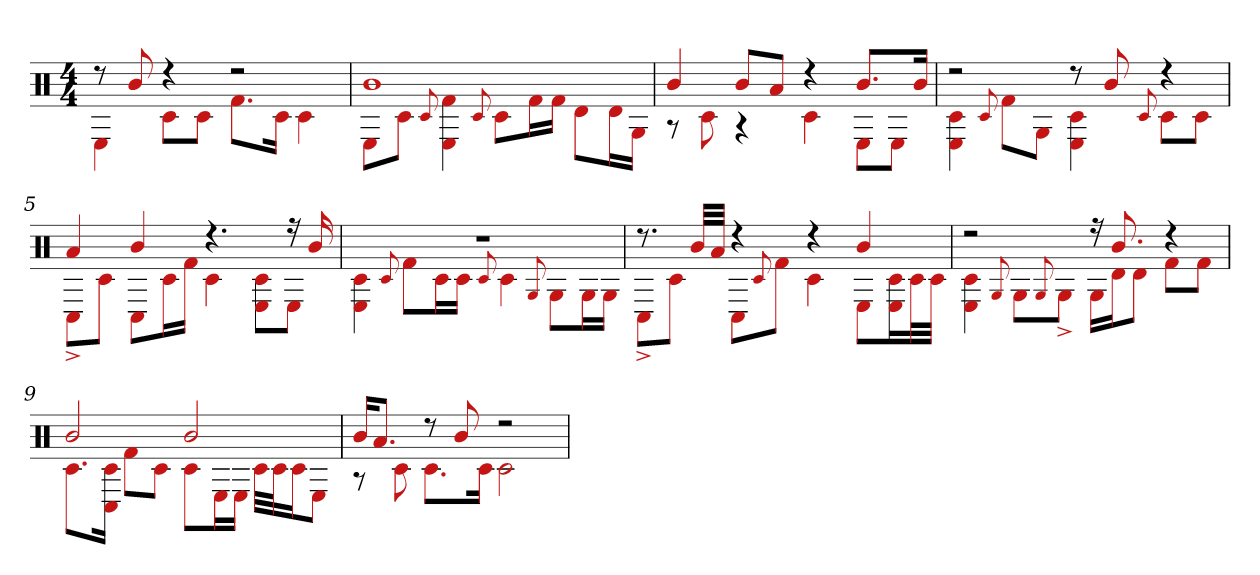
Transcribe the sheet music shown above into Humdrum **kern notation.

**kern
*part1
*staff1
*clefX
*k[]
*M4/4
=1
*^
8r	4E
8b	.
4r	8c#L
.	8c#J
2r	8.f#L
.	16c#Jk
.	4c#
=2	=2
1b	8EL
.	8c#J
.	8qqc#
.	4E 4f#
.	8qqc#
.	8c#L
.	16f#L
.	16f#JJ
.	8dL
.	16dL
.	16GJJ
=3	=3
4b	8r
.	8c#
8bL	4r
8aJ	.
4r	4c#
8.bL	8EL
.	8EJ
16bJk	.
=4	=4
2r	4c# 4E
.	8qqc#
.	8f#L
.	8GJ
8r	4c# 4E
8b	.
.	8qqc#
4r	8c#L
.	8c#J
=5	=5
4a	8C#^L
.	8c#J
4b	8C#L
.	16c#L
.	16f#JJ
4.r	4c#
.	8c# 8EL
16r	8EJ
16b	.
=6	=6
1r	4c# 4E
.	8qqc#
.	8f#L
.	16c#L
.	16c#JJ
.	8qqc#
.	4c#
.	8qqG
.	8GL
.	16GL
.	16GJJ
=7	=7
8.r	8C#^L
.	8c#J
32bLLL	.
32aJJJ	.
4r	8C#L
.	8qqc#
.	8f#J
4r	4c#
4b	8EL
.	16E 16c#L
.	32c#L
.	32c#JJJ
=8	=8
2r	4c# 4E
.	8qqG
.	8GL
.	8qqG
.	8G^J
16r	16GLL
8.b	16dJ
.	8dJ
4r	8f#L
.	8f#J
=9	=9
2b	8.c#L
.	16C# 16c#Jk
.	8f#L
.	8c#J
2b	8c#L
.	16EL
.	16EJJ
.	32c#LLL
.	32c#J
.	16c#J
.	8EJ
=10	=10
16bKL	8r
8.aJ	.
.	8c#
8r	8.c#L
8b	.
.	16c#Jk
2r	2c#
*v	*v
=
*-
